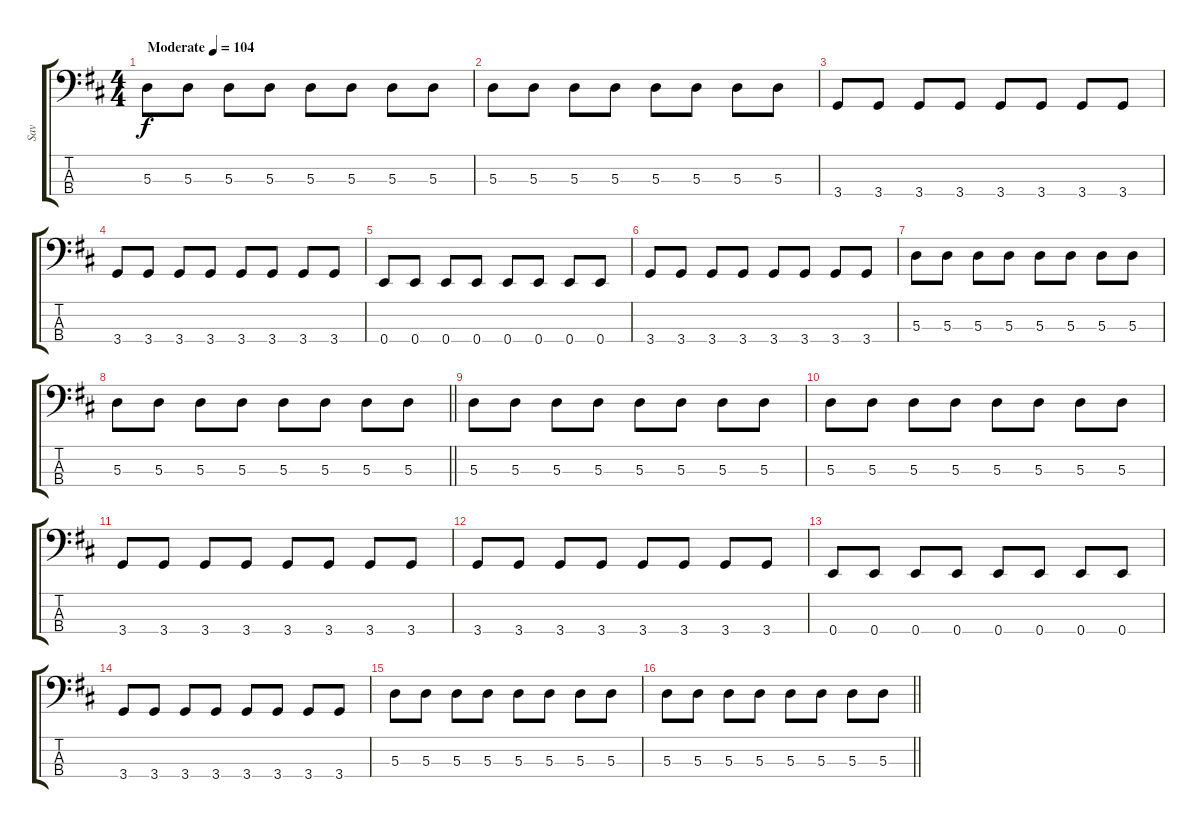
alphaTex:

\track ("Sav" "Sav") {instrument electricbassfinger}
\staff {score tabs}
\tuning (G2 D2 A1 E1) {hide}
\ts (4 4)
\tempo (104 "Moderate")
\clef f4
\ks d
5.3.8{dy f instrument electricbassfinger} 5.3.8 5.3.8 5.3.8 5.3.8 5.3.8 5.3.8 5.3.8 |
5.3.8 5.3.8 5.3.8 5.3.8 5.3.8 5.3.8 5.3.8 5.3.8 |
3.4.8 3.4.8 3.4.8 3.4.8 3.4.8 3.4.8 3.4.8 3.4.8 |
3.4.8 3.4.8 3.4.8 3.4.8 3.4.8 3.4.8 3.4.8 3.4.8 |
0.4.8 0.4.8 0.4.8 0.4.8 0.4.8 0.4.8 0.4.8 0.4.8 |
3.4.8 3.4.8 3.4.8 3.4.8 3.4.8 3.4.8 3.4.8 3.4.8 |
5.3.8 5.3.8 5.3.8 5.3.8 5.3.8 5.3.8 5.3.8 5.3.8 |
\barLineRight lightlight
5.3.8 5.3.8 5.3.8 5.3.8 5.3.8 5.3.8 5.3.8 5.3.8 |
5.3.8 5.3.8 5.3.8 5.3.8 5.3.8 5.3.8 5.3.8 5.3.8 |
5.3.8 5.3.8 5.3.8 5.3.8 5.3.8 5.3.8 5.3.8 5.3.8 |
3.4.8 3.4.8 3.4.8 3.4.8 3.4.8 3.4.8 3.4.8 3.4.8 |
3.4.8 3.4.8 3.4.8 3.4.8 3.4.8 3.4.8 3.4.8 3.4.8 |
0.4.8 0.4.8 0.4.8 0.4.8 0.4.8 0.4.8 0.4.8 0.4.8 |
3.4.8 3.4.8 3.4.8 3.4.8 3.4.8 3.4.8 3.4.8 3.4.8 |
5.3.8 5.3.8 5.3.8 5.3.8 5.3.8 5.3.8 5.3.8 5.3.8 |
\barLineRight lightlight
5.3.8 5.3.8 5.3.8 5.3.8 5.3.8 5.3.8 5.3.8 5.3.8
